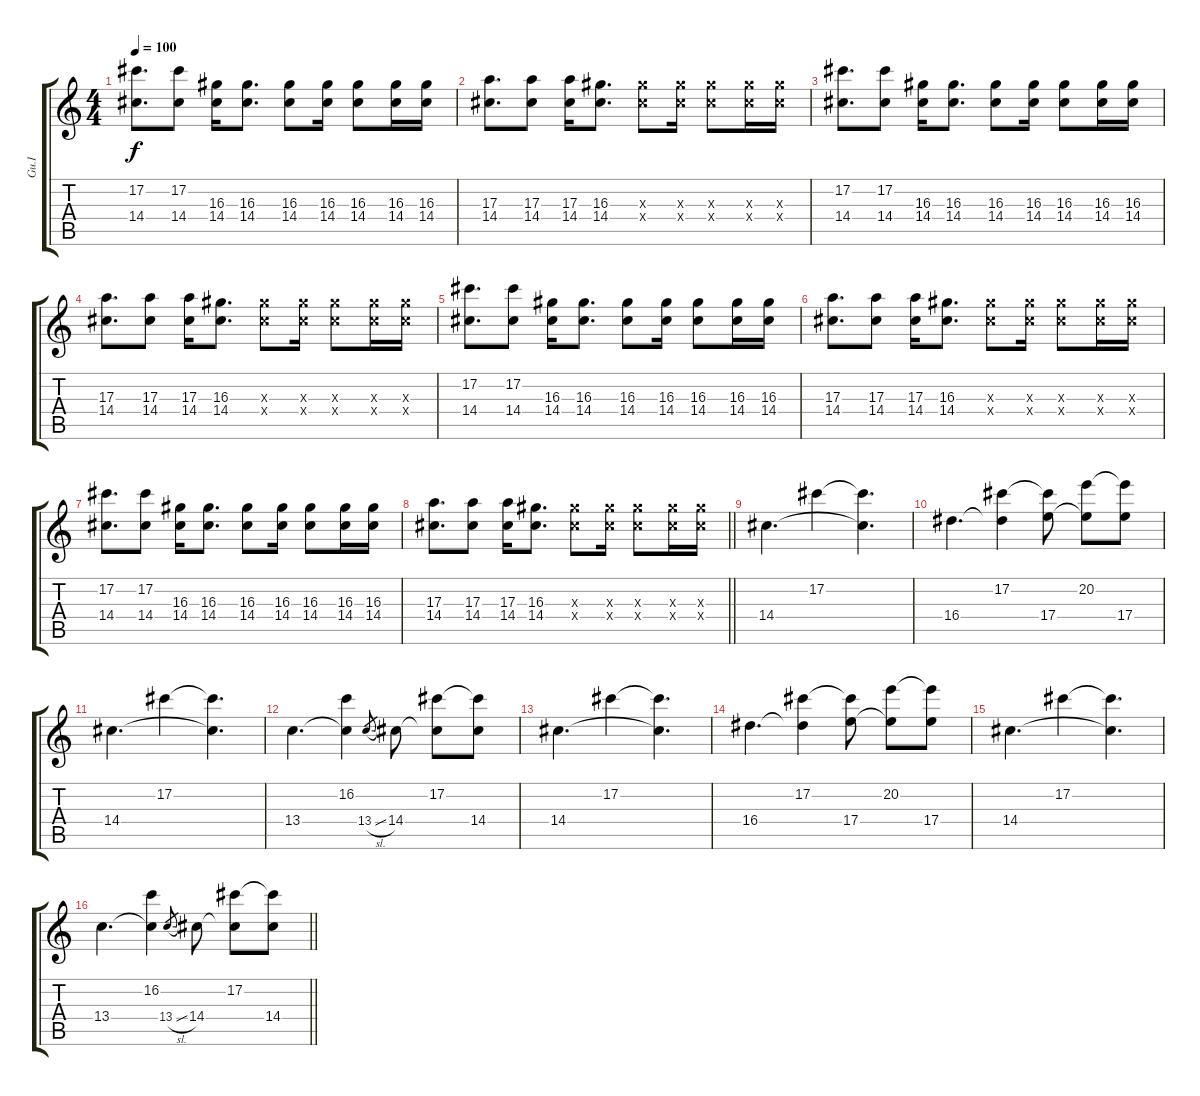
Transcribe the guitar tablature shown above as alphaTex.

\track ("Gu.I" "Gu.I") {instrument distortionguitar}
\staff {score tabs}
\tuning (Db4 Ab3 E3 B2 Gb2 B1) {hide}
\ts (4 4)
\tempo 100
\clef g2
\ks c
(17.2 14.4).8{d dy f} (17.2 14.4).8 (16.3 14.4).16 (16.3 14.4).8{d} (16.3 14.4).8 (16.3 14.4).16 (16.3 14.4).8 (16.3 14.4).16 (16.3 14.4).16 |
(17.3 14.4).8{d} (17.3 14.4).8 (17.3 14.4).16 (16.3 14.4).8{d} (16.3{x} 14.4{x}).8 (16.3{x} 14.4{x}).16 (16.3{x} 14.4{x}).8 (16.3{x} 14.4{x}).16 (16.3{x} 14.4{x}).16 |
(17.2 14.4).8{d} (17.2 14.4).8 (16.3 14.4).16 (16.3 14.4).8{d} (16.3 14.4).8 (16.3 14.4).16 (16.3 14.4).8 (16.3 14.4).16 (16.3 14.4).16 |
(17.3 14.4).8{d} (17.3 14.4).8 (17.3 14.4).16 (16.3 14.4).8{d} (16.3{x} 14.4{x}).8 (16.3{x} 14.4{x}).16 (16.3{x} 14.4{x}).8 (16.3{x} 14.4{x}).16 (16.3{x} 14.4{x}).16 |
(17.2 14.4).8{d} (17.2 14.4).8 (16.3 14.4).16 (16.3 14.4).8{d} (16.3 14.4).8 (16.3 14.4).16 (16.3 14.4).8 (16.3 14.4).16 (16.3 14.4).16 |
(17.3 14.4).8{d} (17.3 14.4).8 (17.3 14.4).16 (16.3 14.4).8{d} (16.3{x} 14.4{x}).8 (16.3{x} 14.4{x}).16 (16.3{x} 14.4{x}).8 (16.3{x} 14.4{x}).16 (16.3{x} 14.4{x}).16 |
(17.2 14.4).8{d} (17.2 14.4).8 (16.3 14.4).16 (16.3 14.4).8{d} (16.3 14.4).8 (16.3 14.4).16 (16.3 14.4).8 (16.3 14.4).16 (16.3 14.4).16 |
\barLineRight lightlight
(17.3 14.4).8{d} (17.3 14.4).8 (17.3 14.4).16 (16.3 14.4).8{d} (16.3{x} 14.4{x}).8 (16.3{x} 14.4{x}).16 (16.3{x} 14.4{x}).8 (16.3{x} 14.4{x}).16 (16.3{x} 14.4{x}).16 |
14.4.4{d} 17.2.4 (17.2{t} 14.4{t}).4{d} |
16.4.4{d} (17.2 16.4{t}).4 (17.2{t} 17.4).8 (20.2 17.4{t}).8 (20.2{t} 17.4).8 |
14.4.4{d} 17.2.4 (17.2{t} 14.4{t}).4{d} |
13.4.4{d} (16.2 13.4{t}).4 13.4{sl}.8{gr} 14.4.8 (17.2 14.4{t}).8 (17.2{t} 14.4).8 |
14.4.4{d} 17.2.4 (17.2{t} 14.4{t}).4{d} |
16.4.4{d} (17.2 16.4{t}).4 (17.2{t} 17.4).8 (20.2 17.4{t}).8 (20.2{t} 17.4).8 |
14.4.4{d} 17.2.4 (17.2{t} 14.4{t}).4{d} |
\barLineRight lightlight
13.4.4{d} (16.2 13.4{t}).4 13.4{sl}.8{gr} 14.4.8 (17.2 14.4{t}).8 (17.2{t} 14.4).8
